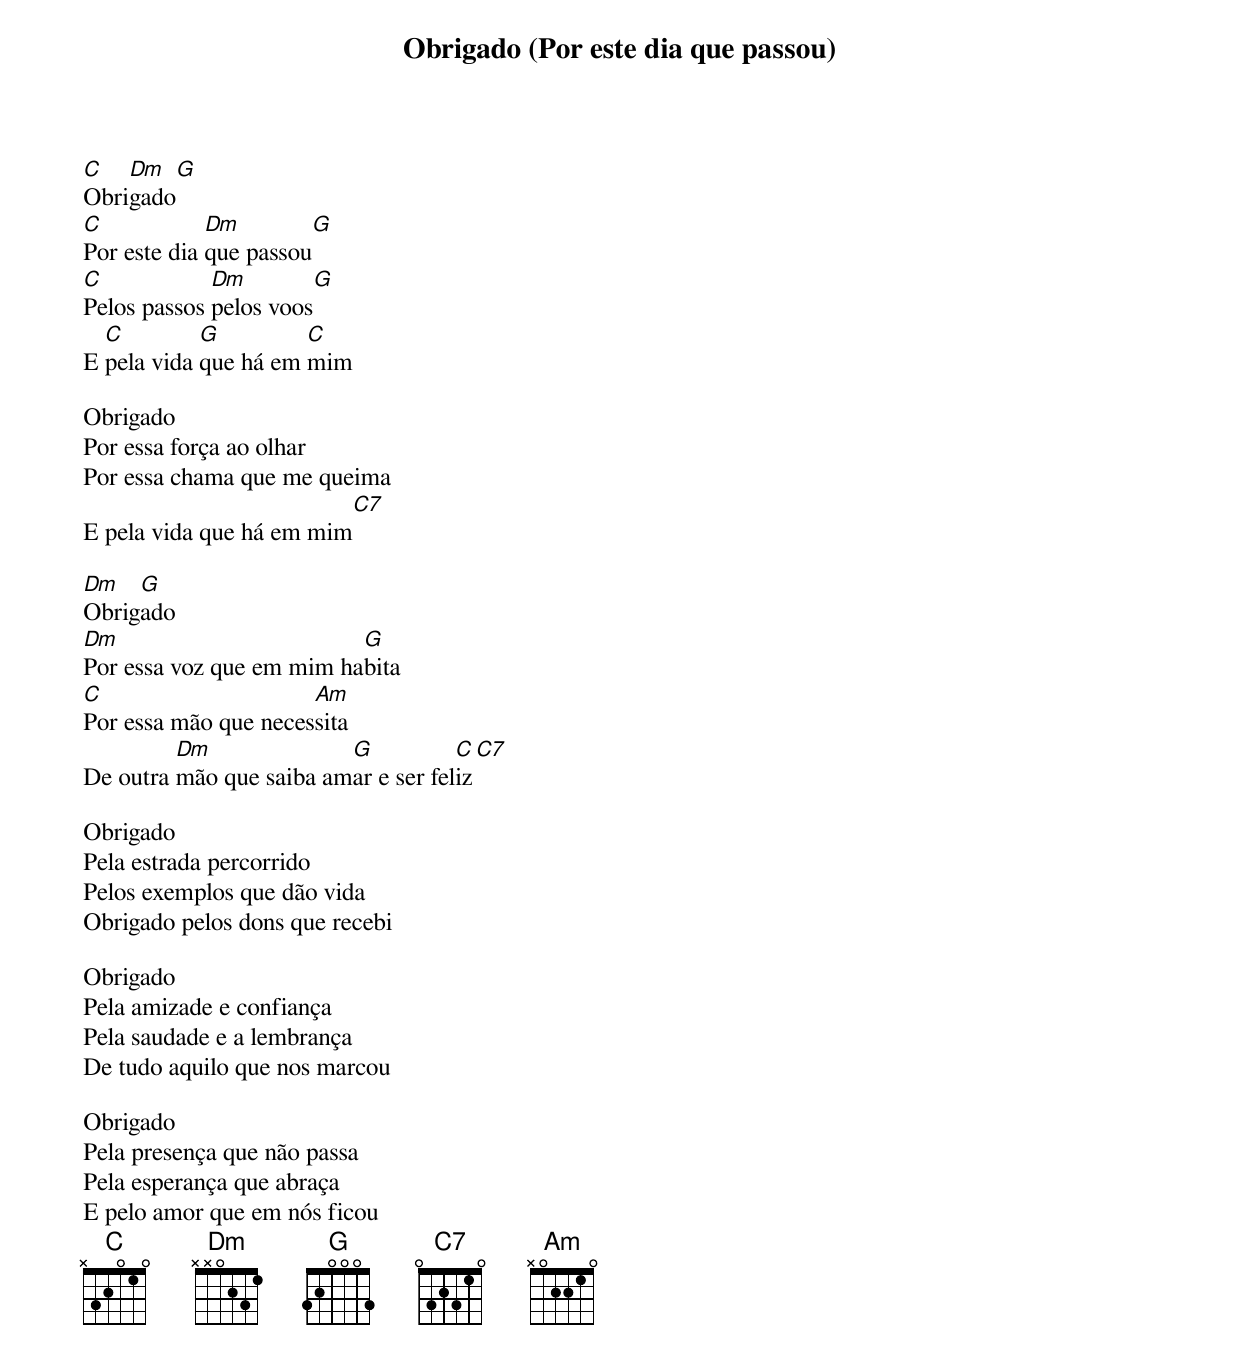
Obrigado (Por este dia que passou)

C   Dm  G
Obrigado
C            Dm        G
Por este dia que passou
C            Dm        G
Pelos passos pelos voos
  C         G         C
E pela vida que há em mim

Obrigado
Por essa força ao olhar
Por essa chama que me queima
                          C7
E pela vida que há em mim

Dm   G
Obrigado
Dm                        G
Por essa voz que em mim habita
C                     Am
Por essa mão que necessita
         Dm              G           C  C7
De outra mão que saiba amar e ser feliz

Obrigado
Pela estrada percorrido
Pelos exemplos que dão vida
Obrigado pelos dons que recebi

Obrigado
Pela amizade e confiança
Pela saudade e a lembrança
De tudo aquilo que nos marcou

Obrigado
Pela presença que não passa
Pela esperança que abraça
E pelo amor que em nós ficou
